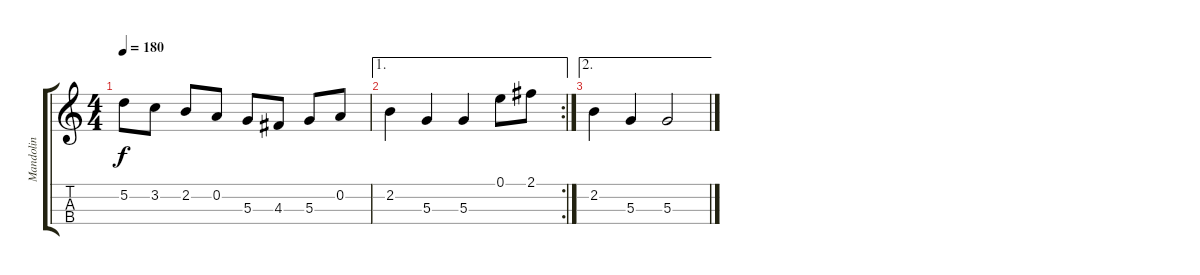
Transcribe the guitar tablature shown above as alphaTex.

\track ("Mandolin" "Mandolin") {instrument acousticguitarsteel}
\staff {score tabs}
\tuning (E4 A3 D3 G2) {hide}
\ts (4 4)
\tempo 180
\clef g2
\ks c
5.2.8{dy f} 3.2.8 2.2.8 0.2.8 5.3.8 4.3.8 5.3.8 0.2.8 |
\ae 1
\rc 2
2.2.4 5.3.4 5.3.4 0.1.8 2.1.8 |
\ae 2
2.2.4 5.3.4 5.3.2
